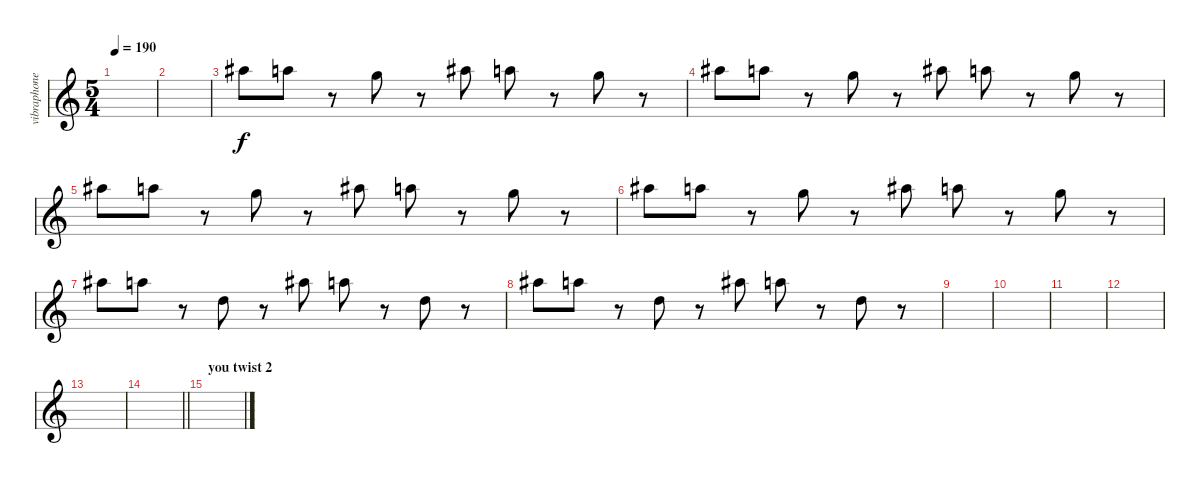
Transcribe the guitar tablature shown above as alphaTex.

\track ("vibraphone" "vibraphone") {instrument vibraphone}
\staff {score}
\tuning (E4 B3 G3 D3 A2 E2) {hide}
\ts (5 4)
\tempo 190
\clef g2
\ks c
|
|
18.1.8 22.2.8 r.8 20.2.8 r.8 18.1.8 17.1.8 r.8 15.1.8 r.8 |
18.1.8 22.2.8 r.8 15.1.8 r.8 18.1.8 17.1.8 r.8 15.1.8 r.8 |
18.1.8 17.1.8 r.8 15.1.8 r.8 18.1.8 17.1.8 r.8 15.1.8 r.8 |
18.1.8 17.1.8 r.8 15.1.8 r.8 18.1.8 17.1.8 r.8 15.1.8 r.8 |
23.2.8 22.2.8 r.8 10.1.8 r.8 23.2.8 22.2.8 r.8 10.1.8 r.8 |
23.2.8 22.2.8 r.8 10.1.8 r.8 23.2.8 22.2.8 r.8 10.1.8 r.8 |
|
|
|
|
|
\barLineRight lightlight
|
\section ("" "you twist 2")
